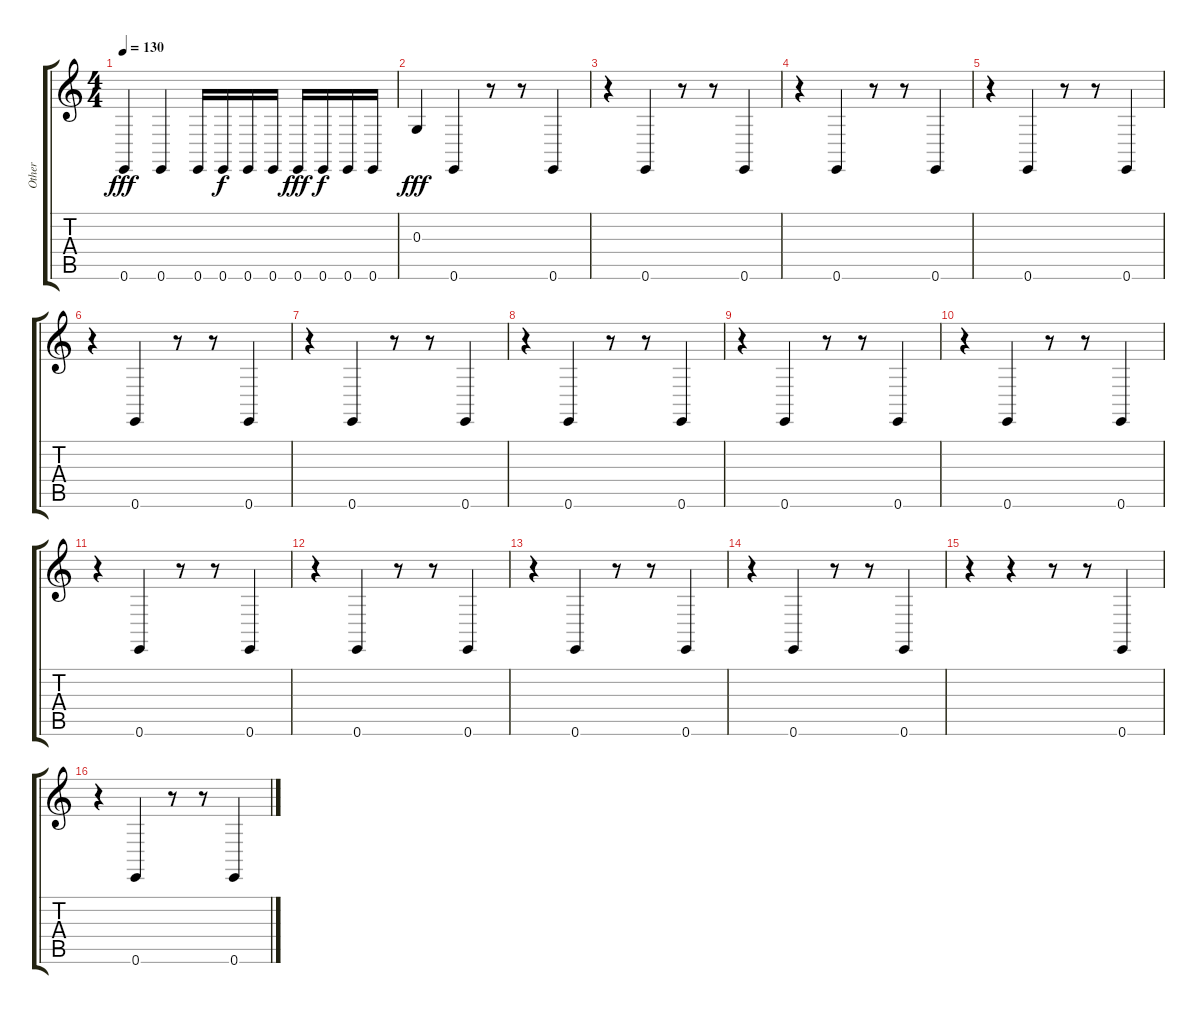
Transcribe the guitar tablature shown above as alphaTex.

\track ("Other" "Other") {instrument acousticgrandpiano}
\staff {score tabs}
\tuning (E4 B3 G3 D3 A2 E2) {hide}
\ts (4 4)
\tempo 130
\clef g2
\ks c
0.6.4{dy fff instrument acousticgrandpiano} 0.6.4 0.6.16 0.6.16{dy f} 0.6.16 0.6.16 0.6.16{dy fff} 0.6.16{dy f} 0.6.16 0.6.16 |
0.3.4{dy fff} 0.6.4 r.8 r.8 0.6.4 |
r.4 0.6.4 r.8 r.8 0.6.4 |
r.4 0.6.4 r.8 r.8 0.6.4 |
r.4 0.6.4 r.8 r.8 0.6.4 |
r.4 0.6.4 r.8 r.8 0.6.4 |
r.4 0.6.4 r.8 r.8 0.6.4 |
r.4 0.6.4 r.8 r.8 0.6.4 |
r.4 0.6.4 r.8 r.8 0.6.4 |
r.4 0.6.4 r.8 r.8 0.6.4 |
r.4 0.6.4 r.8 r.8 0.6.4 |
r.4 0.6.4 r.8 r.8 0.6.4 |
r.4 0.6.4 r.8 r.8 0.6.4 |
r.4 0.6.4 r.8 r.8 0.6.4 |
r.4 r.4 r.8 r.8 0.6.4 |
r.4 0.6.4 r.8 r.8 0.6.4
